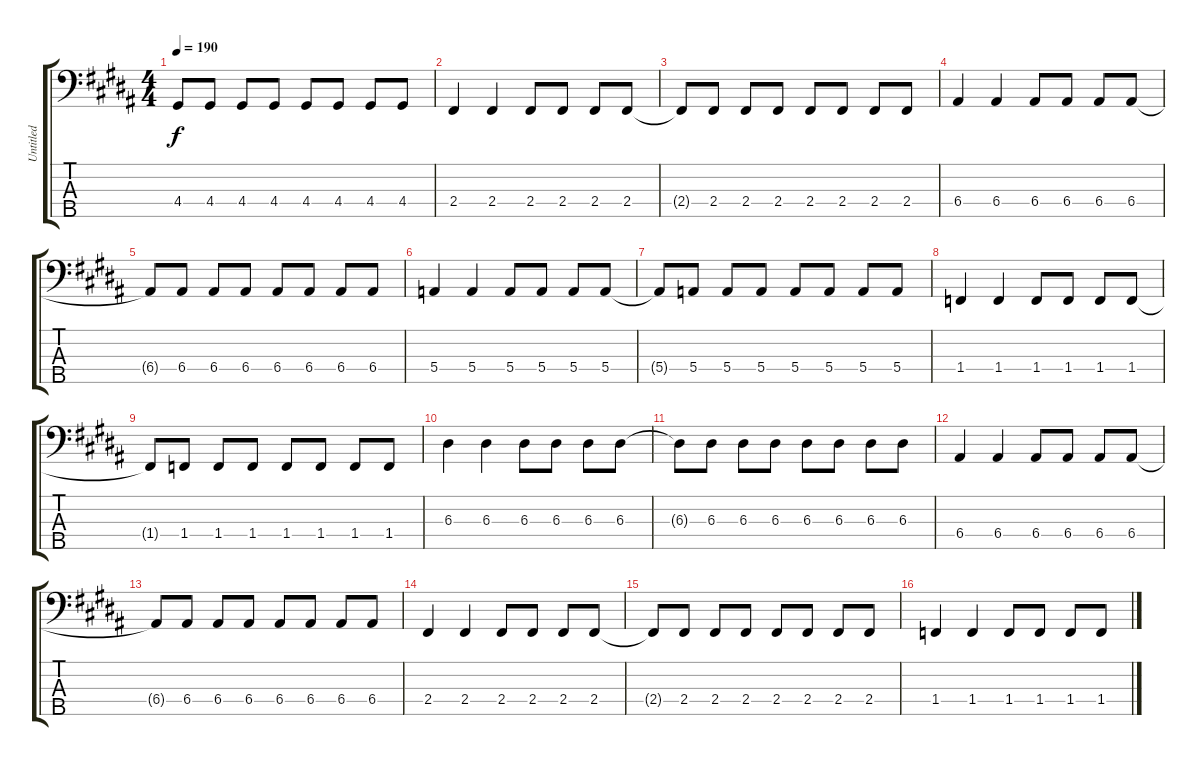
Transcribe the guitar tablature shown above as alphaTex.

\track ("Untitled" "Untitled") {instrument electricbassfinger}
\staff {score tabs}
\tuning (G2 D2 A1 E1 A0) {hide}
\ts (4 4)
\tempo 190
\clef f4
\ks g#minor
4.4{t}.8{dy f} 4.4.8 4.4.8 4.4.8 4.4.8 4.4.8 4.4.8 4.4.8 |
2.4.4 2.4.4 2.4.8 2.4.8 2.4.8 2.4.8 |
2.4{t}.8 2.4.8 2.4.8 2.4.8 2.4.8 2.4.8 2.4.8 2.4.8 |
6.4.4 6.4.4 6.4.8 6.4.8 6.4.8 6.4.8 |
6.4{t}.8 6.4.8 6.4.8 6.4.8 6.4.8 6.4.8 6.4.8 6.4.8 |
5.4.4 5.4.4 5.4.8 5.4.8 5.4.8 5.4.8 |
5.4{t}.8 5.4.8 5.4.8 5.4.8 5.4.8 5.4.8 5.4.8 5.4.8 |
1.4.4 1.4.4 1.4.8 1.4.8 1.4.8 1.4.8 |
1.4{t}.8 1.4.8 1.4.8 1.4.8 1.4.8 1.4.8 1.4.8 1.4.8 |
6.3.4 6.3.4 6.3.8 6.3.8 6.3.8 6.3.8 |
6.3{t}.8 6.3.8 6.3.8 6.3.8 6.3.8 6.3.8 6.3.8 6.3.8 |
6.4.4 6.4.4 6.4.8 6.4.8 6.4.8 6.4.8 |
6.4{t}.8 6.4.8 6.4.8 6.4.8 6.4.8 6.4.8 6.4.8 6.4.8 |
2.4.4 2.4.4 2.4.8 2.4.8 2.4.8 2.4.8 |
2.4{t}.8 2.4.8 2.4.8 2.4.8 2.4.8 2.4.8 2.4.8 2.4.8 |
1.4.4 1.4.4 1.4.8 1.4.8 1.4.8 1.4.8
